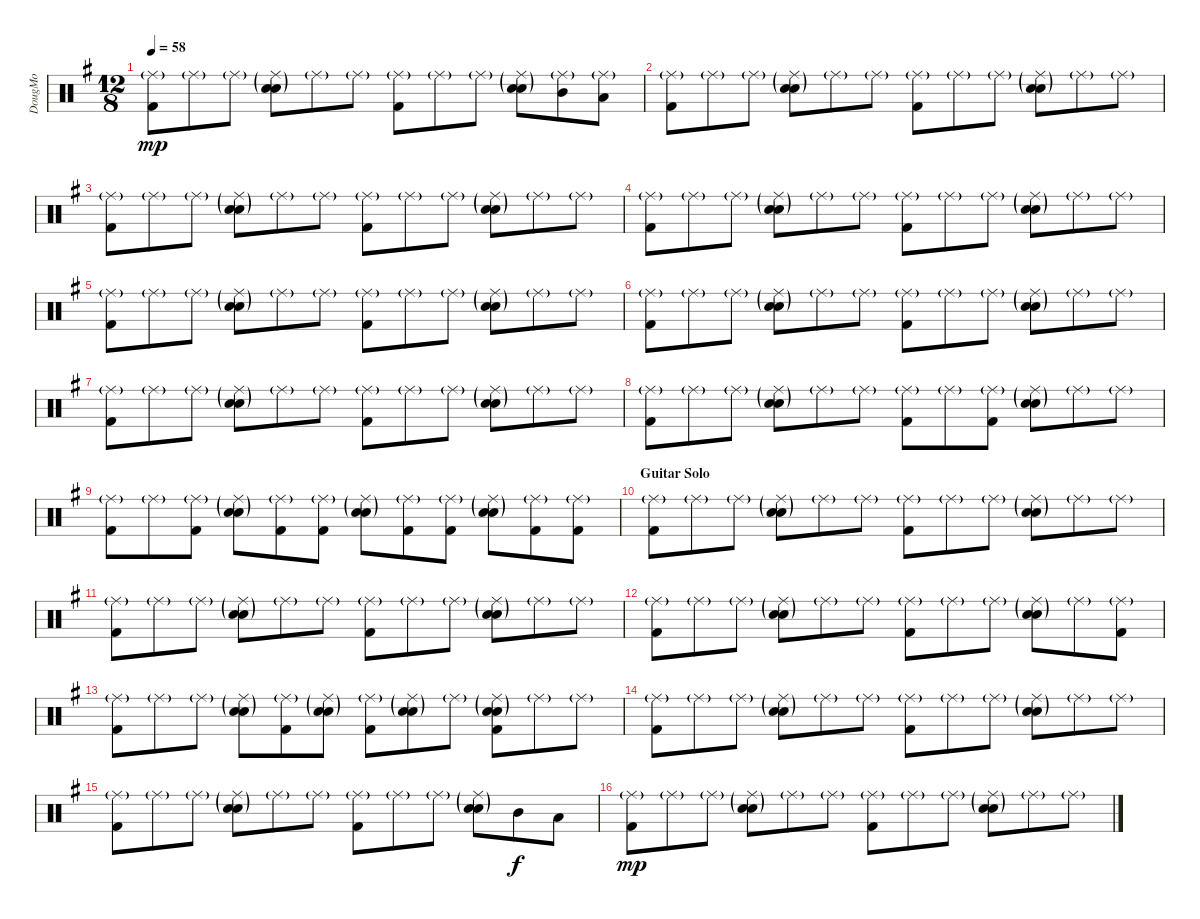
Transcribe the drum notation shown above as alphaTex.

\track ("DougMo" "DougMo") {instrument percussion}
\staff {score}
\articulation defaults
\ts (12 8)
\tempo 58
\clef neutral
\ks g
("Ride (middle)"{g} "Kick (hit) 2").8{dy mp} "Ride (middle)"{g}.8 "Ride (middle)"{g}.8 ("Ride (middle)"{g} "Electric Snare (hit)"{g} "Snare (hit) 2").8 "Ride (middle)"{g}.8 "Ride (middle)"{g}.8 ("Ride (middle)"{g} "Kick (hit) 2").8 "Ride (middle)"{g}.8 "Ride (middle)"{g}.8 ("Ride (middle)"{g} "Electric Snare (hit)"{g} "Snare (hit) 2").8 ("Ride (middle)"{g} "Mid Tom (hit)").8 ("Ride (middle)"{g} "Low Tom (hit)").8 |
("Ride (middle)"{g} "Kick (hit) 2").8 "Ride (middle)"{g}.8 "Ride (middle)"{g}.8 ("Ride (middle)"{g} "Electric Snare (hit)"{g} "Snare (hit) 2").8 "Ride (middle)"{g}.8 "Ride (middle)"{g}.8 ("Ride (middle)"{g} "Kick (hit) 2").8 "Ride (middle)"{g}.8 "Ride (middle)"{g}.8 ("Ride (middle)"{g} "Electric Snare (hit)"{g} "Snare (hit) 2").8 "Ride (middle)"{g}.8 "Ride (middle)"{g}.8 |
("Ride (middle)"{g} "Kick (hit) 2").8 "Ride (middle)"{g}.8 "Ride (middle)"{g}.8 ("Ride (middle)"{g} "Electric Snare (hit)"{g} "Snare (hit) 2").8 "Ride (middle)"{g}.8 "Ride (middle)"{g}.8 ("Ride (middle)"{g} "Kick (hit) 2").8 "Ride (middle)"{g}.8 "Ride (middle)"{g}.8 ("Ride (middle)"{g} "Electric Snare (hit)"{g} "Snare (hit) 2").8 "Ride (middle)"{g}.8 "Ride (middle)"{g}.8 |
("Ride (middle)"{g} "Kick (hit) 2").8 "Ride (middle)"{g}.8 "Ride (middle)"{g}.8 ("Ride (middle)"{g} "Electric Snare (hit)"{g} "Snare (hit) 2").8 "Ride (middle)"{g}.8 "Ride (middle)"{g}.8 ("Ride (middle)"{g} "Kick (hit) 2").8 "Ride (middle)"{g}.8 "Ride (middle)"{g}.8 ("Ride (middle)"{g} "Electric Snare (hit)"{g} "Snare (hit) 2").8 "Ride (middle)"{g}.8 "Ride (middle)"{g}.8 |
("Ride (middle)"{g} "Kick (hit) 2").8 "Ride (middle)"{g}.8 "Ride (middle)"{g}.8 ("Ride (middle)"{g} "Electric Snare (hit)"{g} "Snare (hit) 2").8 "Ride (middle)"{g}.8 "Ride (middle)"{g}.8 ("Ride (middle)"{g} "Kick (hit) 2").8 "Ride (middle)"{g}.8 "Ride (middle)"{g}.8 ("Ride (middle)"{g} "Electric Snare (hit)"{g} "Snare (hit) 2").8 "Ride (middle)"{g}.8 "Ride (middle)"{g}.8 |
("Ride (middle)"{g} "Kick (hit) 2").8 "Ride (middle)"{g}.8 "Ride (middle)"{g}.8 ("Ride (middle)"{g} "Electric Snare (hit)"{g} "Snare (hit) 2").8 "Ride (middle)"{g}.8 "Ride (middle)"{g}.8 ("Ride (middle)"{g} "Kick (hit) 2").8 "Ride (middle)"{g}.8 "Ride (middle)"{g}.8 ("Ride (middle)"{g} "Electric Snare (hit)"{g} "Snare (hit) 2").8 "Ride (middle)"{g}.8 "Ride (middle)"{g}.8 |
("Ride (middle)"{g} "Kick (hit) 2").8 "Ride (middle)"{g}.8 "Ride (middle)"{g}.8 ("Ride (middle)"{g} "Electric Snare (hit)"{g} "Snare (hit) 2").8 "Ride (middle)"{g}.8 "Ride (middle)"{g}.8 ("Ride (middle)"{g} "Kick (hit) 2").8 "Ride (middle)"{g}.8 "Ride (middle)"{g}.8 ("Ride (middle)"{g} "Electric Snare (hit)"{g} "Snare (hit) 2").8 "Ride (middle)"{g}.8 "Ride (middle)"{g}.8 |
("Ride (middle)"{g} "Kick (hit) 2").8 "Ride (middle)"{g}.8 "Ride (middle)"{g}.8 ("Ride (middle)"{g} "Electric Snare (hit)"{g} "Snare (hit) 2").8 "Ride (middle)"{g}.8 "Ride (middle)"{g}.8 ("Ride (middle)"{g} "Kick (hit) 2").8 "Ride (middle)"{g}.8 ("Ride (middle)"{g} "Kick (hit) 2").8 ("Ride (middle)"{g} "Electric Snare (hit)"{g} "Snare (hit) 2").8 "Ride (middle)"{g}.8 "Ride (middle)"{g}.8 |
("Ride (middle)"{g} "Kick (hit) 2").8 "Ride (middle)"{g}.8 ("Ride (middle)"{g} "Kick (hit) 2").8 ("Ride (middle)"{g} "Electric Snare (hit)"{g} "Snare (hit) 2").8 ("Ride (middle)"{g} "Kick (hit) 2").8 ("Ride (middle)"{g} "Kick (hit) 2").8 ("Ride (middle)"{g} "Electric Snare (hit)"{g} "Snare (hit) 2").8 ("Ride (middle)"{g} "Kick (hit) 2").8 ("Ride (middle)"{g} "Kick (hit) 2").8 ("Ride (middle)"{g} "Electric Snare (hit)"{g} "Snare (hit) 2").8 ("Ride (middle)"{g} "Kick (hit) 2").8 ("Ride (middle)"{g} "Kick (hit) 2").8 |
\section ("" "Guitar Solo")
("Ride (middle)"{g} "Kick (hit) 2").8 "Ride (middle)"{g}.8 "Ride (middle)"{g}.8 ("Ride (middle)"{g} "Electric Snare (hit)"{g} "Snare (hit) 2").8 "Ride (middle)"{g}.8 "Ride (middle)"{g}.8 ("Ride (middle)"{g} "Kick (hit) 2").8 "Ride (middle)"{g}.8 "Ride (middle)"{g}.8 ("Ride (middle)"{g} "Electric Snare (hit)"{g} "Snare (hit) 2").8 "Ride (middle)"{g}.8 "Ride (middle)"{g}.8 |
("Ride (middle)"{g} "Kick (hit) 2").8 "Ride (middle)"{g}.8 "Ride (middle)"{g}.8 ("Ride (middle)"{g} "Electric Snare (hit)"{g} "Snare (hit) 2").8 "Ride (middle)"{g}.8 "Ride (middle)"{g}.8 ("Ride (middle)"{g} "Kick (hit) 2").8 "Ride (middle)"{g}.8 "Ride (middle)"{g}.8 ("Ride (middle)"{g} "Electric Snare (hit)"{g} "Snare (hit) 2").8 "Ride (middle)"{g}.8 "Ride (middle)"{g}.8 |
("Ride (middle)"{g} "Kick (hit) 2").8 "Ride (middle)"{g}.8 "Ride (middle)"{g}.8 ("Ride (middle)"{g} "Electric Snare (hit)"{g} "Snare (hit) 2").8 "Ride (middle)"{g}.8 "Ride (middle)"{g}.8 ("Ride (middle)"{g} "Kick (hit) 2").8 "Ride (middle)"{g}.8 "Ride (middle)"{g}.8 ("Ride (middle)"{g} "Electric Snare (hit)"{g} "Snare (hit) 2").8 "Ride (middle)"{g}.8 ("Ride (middle)"{g} "Kick (hit) 2").8 |
("Ride (middle)"{g} "Kick (hit) 2").8 "Ride (middle)"{g}.8 "Ride (middle)"{g}.8 ("Ride (middle)"{g} "Electric Snare (hit)"{g} "Snare (hit) 2").8 ("Ride (middle)"{g} "Kick (hit) 2").8 ("Ride (middle)"{g} "Electric Snare (hit)"{g} "Snare (hit) 2").8 ("Ride (middle)"{g} "Kick (hit) 2").8 ("Ride (middle)"{g} "Electric Snare (hit)"{g} "Snare (hit) 2").8 "Ride (middle)"{g}.8 ("Ride (middle)"{g} "Electric Snare (hit)"{g} "Snare (hit) 2" "Kick (hit) 2").8 "Ride (middle)"{g}.8 "Ride (middle)"{g}.8 |
("Ride (middle)"{g} "Kick (hit) 2").8 "Ride (middle)"{g}.8 "Ride (middle)"{g}.8 ("Ride (middle)"{g} "Electric Snare (hit)"{g} "Snare (hit) 2").8 "Ride (middle)"{g}.8 "Ride (middle)"{g}.8 ("Ride (middle)"{g} "Kick (hit) 2").8 "Ride (middle)"{g}.8 "Ride (middle)"{g}.8 ("Ride (middle)"{g} "Electric Snare (hit)"{g} "Snare (hit) 2").8 "Ride (middle)"{g}.8 "Ride (middle)"{g}.8 |
("Ride (middle)"{g} "Kick (hit) 2").8 "Ride (middle)"{g}.8 "Ride (middle)"{g}.8 ("Ride (middle)"{g} "Electric Snare (hit)"{g} "Snare (hit) 2").8 "Ride (middle)"{g}.8 "Ride (middle)"{g}.8 ("Ride (middle)"{g} "Kick (hit) 2").8 "Ride (middle)"{g}.8 "Ride (middle)"{g}.8 ("Ride (middle)"{g} "Electric Snare (hit)"{g} "Snare (hit) 2").8 "Mid Tom (hit)".8{dy f} "Low Tom (hit)".8 |
("Ride (middle)"{g} "Kick (hit) 2").8{dy mp} "Ride (middle)"{g}.8 "Ride (middle)"{g}.8 ("Ride (middle)"{g} "Electric Snare (hit)"{g} "Snare (hit) 2").8 "Ride (middle)"{g}.8 "Ride (middle)"{g}.8 ("Ride (middle)"{g} "Kick (hit) 2").8 "Ride (middle)"{g}.8 "Ride (middle)"{g}.8 ("Ride (middle)"{g} "Electric Snare (hit)"{g} "Snare (hit) 2").8 "Ride (middle)"{g}.8 "Ride (middle)"{g}.8
